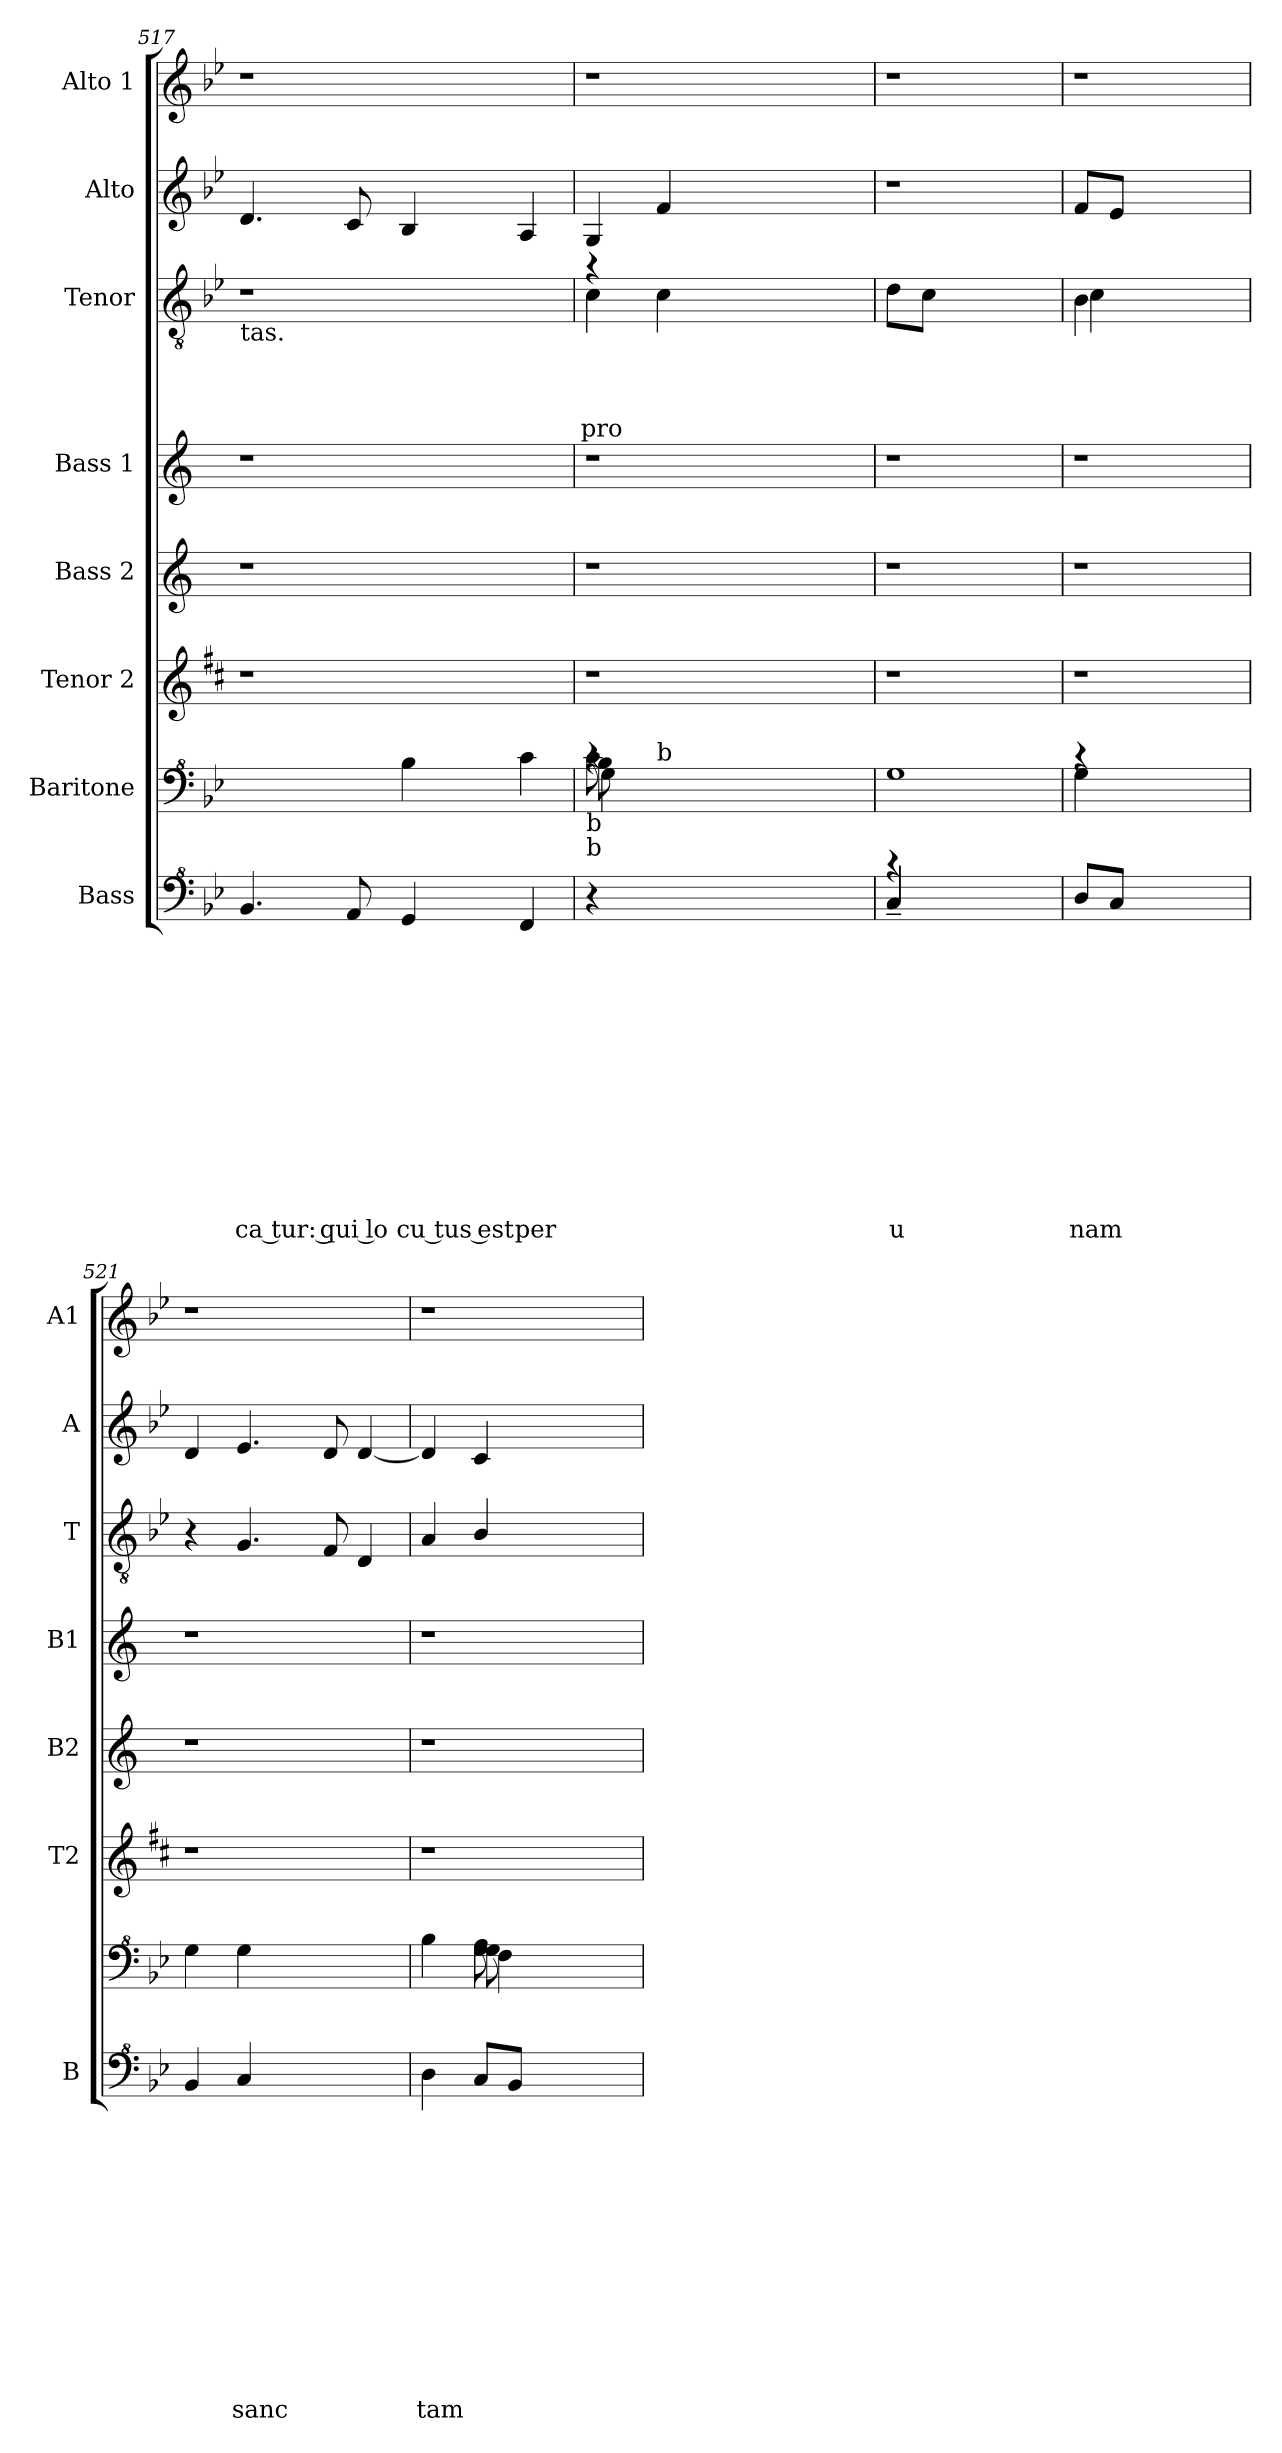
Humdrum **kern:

**kern	**text	**text	**text	**text	**text	**text	**text	**text	**text	**text	**text	**text	**text	**kern	**kern	**kern	**kern	**kern	**text	**text	**text	**text	**kern	**kern
*part8	*part8	*part8	*part8	*part8	*part8	*part8	*part8	*part8	*part8	*part8	*part8	*part8	*part8	*part7	*part6	*part5	*part4	*part3	*part3	*part3	*part3	*part3	*part2	*part1
*staff8	*staff8	*staff8	*staff8	*staff8	*staff8	*staff8	*staff8	*staff8	*staff8	*staff8	*staff8	*staff8	*staff8	*staff7	*staff6	*staff5	*staff4	*staff3	*staff3	*staff3	*staff3	*staff3	*staff2	*staff1
*I"Bass	*	*	*	*	*	*	*	*	*	*	*	*	*	*I"Baritone	*I"Tenor 2	*I"Bass 2	*I"Bass 1	*I"Tenor	*	*	*	*	*I"Alto	*I"Alto 1
*I'B	*	*	*	*	*	*	*	*	*	*	*	*	*	*	*I'T2	*I'B2	*I'B1	*I'T	*	*	*	*	*I'A	*I'A1
*clefF^4	*	*	*	*	*	*	*	*	*	*	*	*	*	*clefF^4	*clefG2	*clefG2	*clefG2	*clefGv2	*	*	*	*	*clefG2	*clefG2
*	*	*	*	*	*	*	*	*	*	*	*	*	*	*	*ITrd1c2	*	*	*ITrd1c2	*	*	*	*	*ITrd1c2	*ITrd1c2
*k[b-e-]	*	*	*	*	*	*	*	*	*	*	*	*	*	*k[b-e-]	*k[]	*k[]	*k[]	*k[b-e-a-d-]	*	*	*	*	*k[b-e-a-d-]	*k[b-e-a-d-]
*B-:	*	*	*	*	*	*	*	*	*	*	*	*	*	*B-:	*C:	*C:	*C:	*A-:	*	*	*	*	*A-:	*A-:
=517	=517	=517	=517	=517	=517	=517	=517	=517	=517	=517	=517	=517	=517	=517	=517	=517	=517	=517	=517	=517	=517	=517	=517	=517
!	!	!	!	!	!	!	!	!	!	!	!	!	!	!	!	!	!	!LO:TX:b:t=tas.	!	!	!	!	!	!
!	!	!	!	!	!	!	!	!	!	!	!	!	!LO:LY:b:rj	!	!	!	!	!	!	!	!	!	!	!
4.B-/	.	.	.	.	.	.	.	.	.	.	.	.	ca tur: qui lo	2ryy	1r	1r	1r	1r	.	.	.	.	4.c/	1r
8A/	.	.	.	.	.	.	.	.	.	.	.	.	.	.	.	.	.	.	.	.	.	.	8B-/	.
!	!	!	!	!	!	!	!	!	!	!	!	!	!LO:LY:b	!	!	!	!	!	!	!	!	!	!	!
4G/	.	.	.	.	.	.	.	.	.	.	.	.	cu tus est	4b-\	.	.	.	.	.	.	.	.	4A-/	.
!	!	!	!	!	!	!	!	!	!	!	!	!	!LO:LY:b	!	!	!	!	!	!	!	!	!	!	!
4F/	.	.	.	.	.	.	.	.	.	.	.	.	per	4cc\	.	.	.	.	.	.	.	.	4G/	.
!!LO:LB:g=z
=518	=518	=518	=518	=518	=518	=518	=518	=518	=518	=518	=518	=518	=518	=518	=518	=518	=518	=518	=518	=518	=518	=518	=518	=518
*	*	*	*	*	*	*	*	*	*	*	*	*	*	*^	*	*	*	*^	*	*	*	*	*	*
*	*	*	*	*	*	*	*	*	*	*	*	*	*	*	*^	*	*	*	*	*	*	*	*	*	*	*
*	*	*	*	*	*	*	*	*	*	*	*	*	*	*	*	*^	*	*	*	*	*	*	*	*	*	*	*
!	!	!	!	!	!	!	!	!	!	!	!	!	!	!LO:TX:b:t=b	!	!	!	!	!	!	!	!	!	!	!	!	!	!
!	!	!	!	!	!	!	!	!	!	!	!	!	!	!LO:TX:b:t=b	!	!	!	!	!	!	!	!	!	!	!	!	!	!
!	!	!	!	!	!	!	!	!	!	!	!	!	!	!	!	!	!	!	!	!	!	!	!	!	!	!LO:LY:b	!	!
*	*	*	*	*	*	*	*	*	*	*	*	*	*	*	*	*	*	*	*	*	*	*^	*	*	*	*	*	*
!	!	!	!	!	!	!	!	!	!	!	!	!	!	!	!	!	!	!	!	!	!	!	!	!	!	!	!LO:LY:b	!	!
4r	.	.	.	.	.	.	.	.	.	.	.	.	.	4rcc	8cc\	8b-\	4g\	1r	1r	1r	4ra	4B-\	4B-\	.	.	.	pro	4F/	1r
.	.	.	.	.	.	.	.	.	.	.	.	.	.	.	2ryy	2ryy	.	.	.	.	.	.	.	.	.	.	.	.	.
!	!	!	!	!	!	!	!	!	!	!	!	!	!	!LO:TX:a:t=b	!	!	!	!	!	!	!	!	!	!	!	!	!	!	!
2.ryy	.	.	.	.	.	.	.	.	.	.	.	.	.	2ryy	.	.	64ryy	.	.	.	2ryy	2ryy	4B-\	.	.	.	.	4e-/	.
.	.	.	.	.	.	.	.	.	.	.	.	.	.	.	.	.	2ryy	.	.	.	.	.	.	.	.	.	.	.	.
.	.	.	.	.	.	.	.	.	.	.	.	.	.	.	.	.	.	.	.	.	.	.	2ryy	.	.	.	.	2ryy	.
.	.	.	.	.	.	.	.	.	.	.	.	.	.	.	8...ryy	8...ryy	.	.	.	.	.	.	.	.	.	.	.	.	.
.	.	.	.	.	.	.	.	.	.	.	.	.	.	8...ryy	.	.	.	.	.	.	4ryy	4ryy	.	.	.	.	.	.	.
.	.	.	.	.	.	.	.	.	.	.	.	.	.	.	.	.	8...ryy	.	.	.	.	.	.	.	.	.	.	.	.
.	.	.	.	.	.	.	.	.	.	.	.	.	.	.	8ryy	8ryy	.	.	.	.	.	.	.	.	.	.	.	.	.
.	.	.	.	.	.	.	.	.	.	.	.	.	.	64ryy	64ryy	64ryy	.	.	.	.	.	.	.	.	.	.	.	.	.
*	*	*	*	*	*	*	*	*	*	*	*	*	*	*	*	*v	*v	*	*	*	*v	*v	*v	*	*	*	*	*	*
=519	=519	=519	=519	=519	=519	=519	=519	=519	=519	=519	=519	=519	=519	=519	=519	=519	=519	=519	=519	=519	=519	=519	=519	=519	=519	=519
*^	*	*	*	*	*	*	*	*	*	*	*	*	*	*	*	*	*	*	*	*	*	*	*	*	*	*
!	!	!	!	!	!	!	!	!	!	!	!	!	!	!LO:LY:b:rj	!	!	!	!	!	!	!	!	!	!	!	!	!
*	*^	*	*	*	*	*	*	*	*	*	*	*	*	*	*	*	*	*	*	*	*	*	*	*	*	*	*
!	!	!	!	!	!	!	!	!	!	!	!	!	!	!	!LO:LY:b	!	!	!	!	!	!	!	!	!	!	!	!	!
*	*	*^	*	*	*	*	*	*	*	*	*	*	*	*	*	*	*	*	*	*	*	*	*	*	*	*	*	*
!	!	!	!	!	!	!	!	!	!	!	!	!	!	!	!	!LO:LY:b	!	!	!	!	!	!	!	!	!	!	!	!	!
*	*	*	*	*	*	*	*	*	*	*	*	*	*	*	*	*	*v	*v	*v	*	*	*	*	*	*	*	*	*	*
4rcc	4c~>/	4c/	4c/	.	.	.	.	.	.	.	.	.	.	.	.	u	1g	1r	1r	1r	8c\L	.	.	.	.	1r	1r
.	.	.	.	.	.	.	.	.	.	.	.	.	.	.	.	.	.	.	.	.	8B-\J	.	.	.	.	.	.
2.ryy	2.ryy	2.ryy	2.ryy	.	.	.	.	.	.	.	.	.	.	.	.	.	.	.	.	.	2.ryy	.	.	.	.	.	.
=520	=520	=520	=520	=520	=520	=520	=520	=520	=520	=520	=520	=520	=520	=520	=520	=520	=520	=520	=520	=520	=520	=520	=520	=520	=520	=520	=520
!	!	!	!	!	!	!	!	!	!	!	!	!	!	!	!	!LO:LY:b:rj	!	!	!	!	!	!	!	!	!	!	!
*v	*v	*v	*v	*	*	*	*	*	*	*	*	*	*	*	*	*	*^	*	*	*	*^	*	*	*	*	*	*
8d/L	.	.	.	.	.	.	.	.	.	.	.	.	nam	4rcc	4g\	1r	1r	1r	4A-\	4B-\	.	.	.	.	8e-/L	1r
8c/J	.	.	.	.	.	.	.	.	.	.	.	.	.	.	.	.	.	.	.	.	.	.	.	.	8d-/J	.
2.ryy	.	.	.	.	.	.	.	.	.	.	.	.	.	2.ryy	2.ryy	.	.	.	2.ryy	2.ryy	.	.	.	.	2.ryy	.
*	*	*	*	*	*	*	*	*	*	*	*	*	*	*v	*v	*	*	*	*v	*v	*	*	*	*	*	*
=521	=521	=521	=521	=521	=521	=521	=521	=521	=521	=521	=521	=521	=521	=521	=521	=521	=521	=521	=521	=521	=521	=521	=521	=521
4B-/	.	.	.	.	.	.	.	.	.	.	.	.	.	4g\	1r	1r	1r	4r	.	.	.	.	4c/	1r
!	!	!	!	!	!	!	!	!	!	!	!	!	!LO:LY:b	!	!	!	!	!	!	!	!	!	!	!
4c/	.	.	.	.	.	.	.	.	.	.	.	.	sanc	4g\	.	.	.	4.F/	.	.	.	.	4.d-/	.
2ryy	.	.	.	.	.	.	.	.	.	.	.	.	.	2ryy	.	.	.	.	.	.	.	.	.	.
.	.	.	.	.	.	.	.	.	.	.	.	.	.	.	.	.	.	8E-/	.	.	.	.	8c/	.
.	.	.	.	.	.	.	.	.	.	.	.	.	.	.	.	.	.	4C/	.	.	.	.	[<4c/	.
=522	=522	=522	=522	=522	=522	=522	=522	=522	=522	=522	=522	=522	=522	=522	=522	=522	=522	=522	=522	=522	=522	=522	=522	=522
!	!	!	!	!	!	!	!	!	!	!	!	!	!LO:LY:b:rj	!	!	!	!	!	!	!	!	!	!	!
*	*	*	*	*	*	*	*	*	*	*	*	*	*	*^	*	*	*	*	*	*	*	*	*	*
*	*	*	*	*	*	*	*	*	*	*	*	*	*	*	*^	*	*	*	*	*	*	*	*	*	*
*	*	*	*	*	*	*	*	*	*	*	*	*	*	*	*	*^	*	*	*	*	*	*	*	*	*	*
4d\	.	.	.	.	.	.	.	.	.	.	.	.	tam	4b-\	4ryy	4ryy	4ryy	1r	1r	1r	4G/	.	.	.	.	4c/]	1r
8c/L	.	.	.	.	.	.	.	.	.	.	.	.	.	8a\	8g\	4f\	4g\	.	.	.	4A-/	.	.	.	.	4B-/	.
8B-/J	.	.	.	.	.	.	.	.	.	.	.	.	.	2ryy	2ryy	.	.	.	.	.	.	.	.	.	.	.	.
2ryy	.	.	.	.	.	.	.	.	.	.	.	.	.	.	.	2ryy	2ryy	.	.	.	2ryy	.	.	.	.	2ryy	.
.	.	.	.	.	.	.	.	.	.	.	.	.	.	8ryy	8ryy	.	.	.	.	.	.	.	.	.	.	.	.
*	*	*	*	*	*	*	*	*	*	*	*	*	*	*v	*v	*v	*v	*	*	*	*	*	*	*	*	*	*
=	=	=	=	=	=	=	=	=	=	=	=	=	=	=	=	=	=	=	=	=	=	=	=	=
*-	*-	*-	*-	*-	*-	*-	*-	*-	*-	*-	*-	*-	*-	*-	*-	*-	*-	*-	*-	*-	*-	*-	*-	*-
